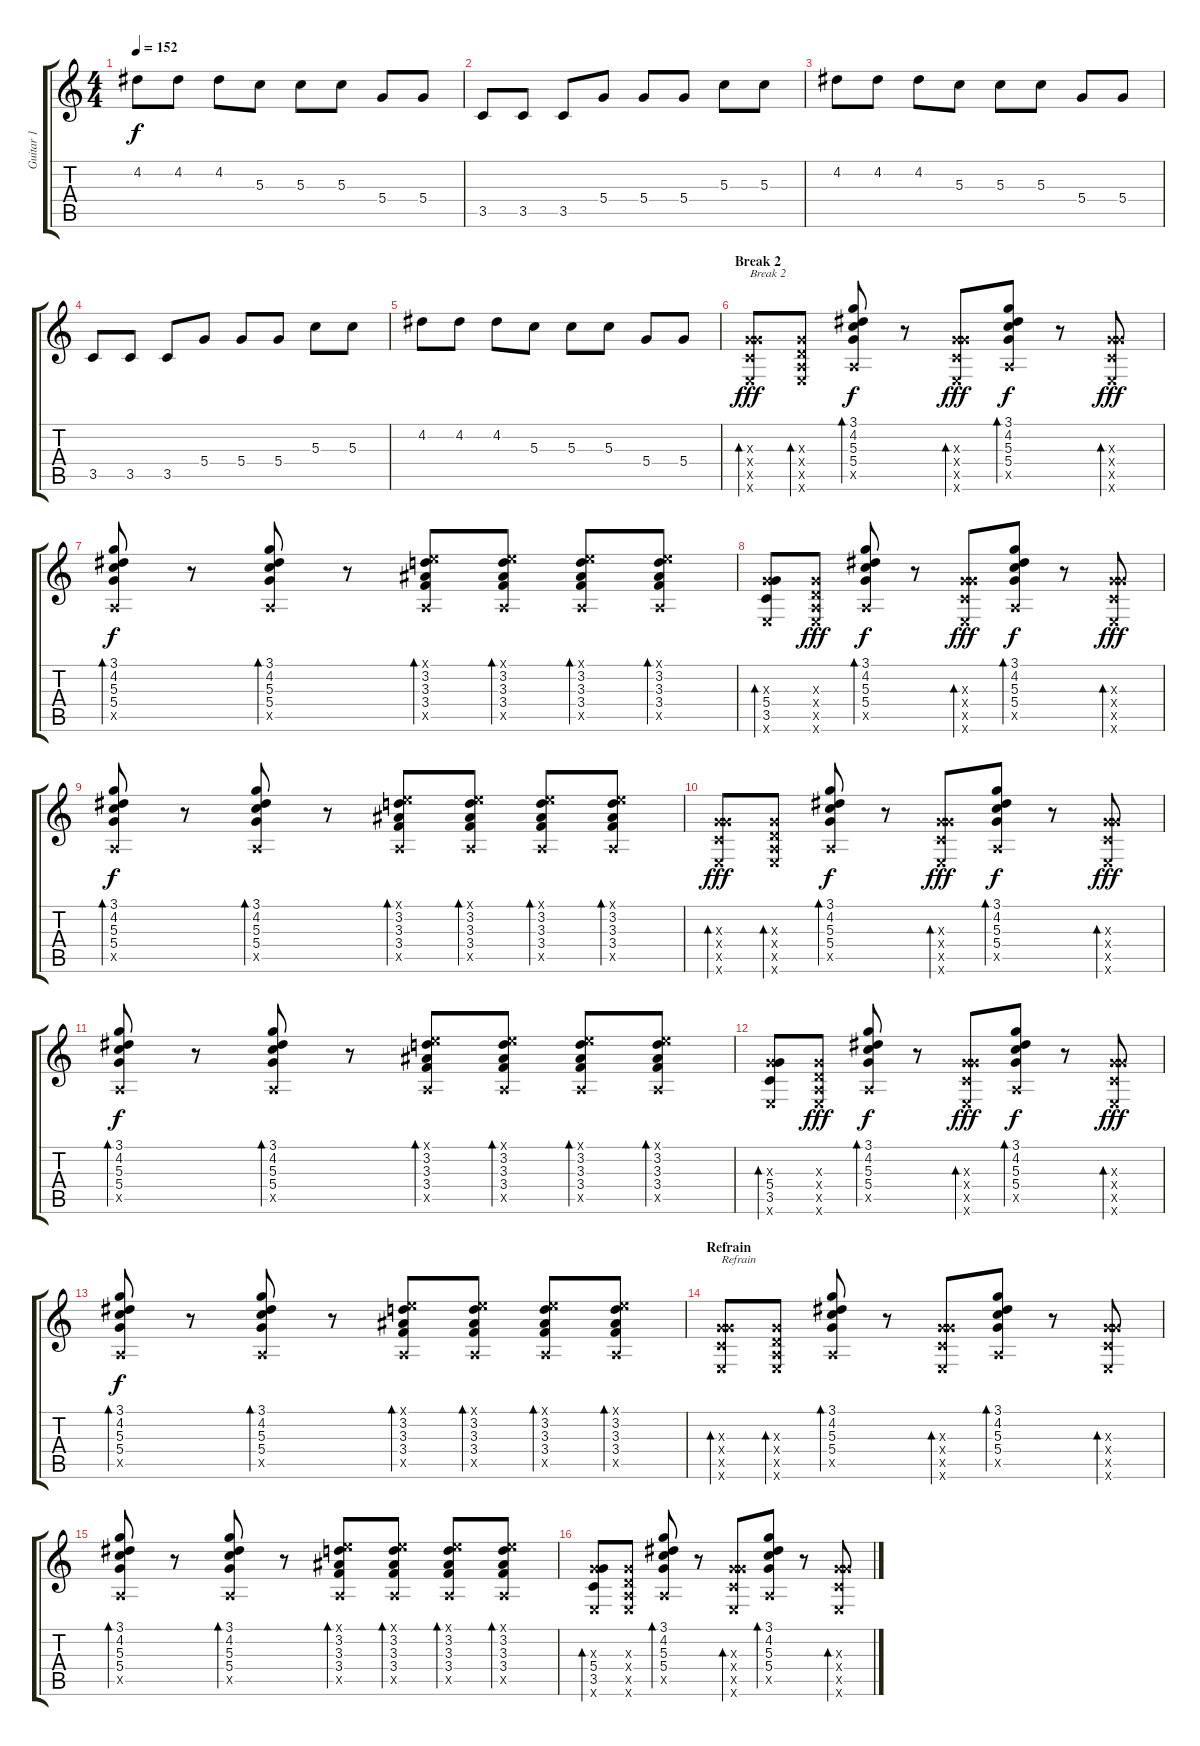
\track ("Guitar 1" "Guitar 1") {instrument acousticguitarsteel}
\staff {score tabs}
\tuning (E4 B3 G3 D3 A2 E2) {hide}
\ts (4 4)
\tempo 152
\clef g2
\ks c
4.2.8{dy f} 4.2.8 4.2.8 5.3.8 5.3.8 5.3.8 5.4.8 5.4.8 |
3.5.8 3.5.8 3.5.8 5.4.8 5.4.8 5.4.8 5.3.8 5.3.8 |
4.2.8 4.2.8 4.2.8 5.3.8 5.3.8 5.3.8 5.4.8 5.4.8 |
3.5.8 3.5.8 3.5.8 5.4.8 5.4.8 5.4.8 5.3.8 5.3.8 |
4.2.8 4.2.8 4.2.8 5.3.8 5.3.8 5.3.8 5.4.8 5.4.8 |
\section ("" "Break 2")
(0.3{x} 5.4{x} 3.5{x} 0.6{x}).8{bd 30 txt "Break 2" dy fff} (0.3{x} 0.4{x} 0.5{x} 0.6{x}).8{bd 30} (3.1 4.2 5.3 5.4 0.5{x}).8{bd 30 dy f} r.8 (0.3{x} 5.4{x} 3.5{x} 0.6{x}).8{bd 30 dy fff} (3.1 4.2 5.3 5.4 0.5{x}).8{bd 30 dy f} r.8 (0.3{x} 5.4{x} 3.5{x} 0.6{x}).8{bd 30 dy fff} |
(3.1 4.2 5.3 5.4 0.5{x}).8{bd 30 dy f} r.8 (3.1 4.2 5.3 5.4 0.5{x}).8{bd 30} r.8 (0.1{x} 3.2 3.3 3.4 0.5{x}).8{bd 30} (0.1{x} 3.2 3.3 3.4 0.5{x}).8{bd 30} (0.1{x} 3.2 3.3 3.4 0.5{x}).8{bd 30} (0.1{x} 3.2 3.3 3.4 0.5{x}).8{bd 30} |
(0.3{x} 5.4 3.5 0.6{x}).8{bd 30} (0.3{x} 0.4{x} 0.5{x} 0.6{x}).8{dy fff} (3.1 4.2 5.3 5.4 0.5{x}).8{bd 30 dy f} r.8 (0.3{x} 5.4{x} 3.5{x} 0.6{x}).8{bd 30 dy fff} (3.1 4.2 5.3 5.4 0.5{x}).8{bd 30 dy f} r.8 (0.3{x} 5.4{x} 3.5{x} 0.6{x}).8{bd 30 dy fff} |
(3.1 4.2 5.3 5.4 0.5{x}).8{bd 30 dy f} r.8 (3.1 4.2 5.3 5.4 0.5{x}).8{bd 30} r.8 (0.1{x} 3.2 3.3 3.4 0.5{x}).8{bd 30} (0.1{x} 3.2 3.3 3.4 0.5{x}).8{bd 30} (0.1{x} 3.2 3.3 3.4 0.5{x}).8{bd 30} (0.1{x} 3.2 3.3 3.4 0.5{x}).8{bd 30} |
(0.3{x} 5.4{x} 3.5{x} 0.6{x}).8{bd 30 dy fff} (0.3{x} 0.4{x} 0.5{x} 0.6{x}).8{bd 30} (3.1 4.2 5.3 5.4 0.5{x}).8{bd 30 dy f} r.8 (0.3{x} 5.4{x} 3.5{x} 0.6{x}).8{bd 30 dy fff} (3.1 4.2 5.3 5.4 0.5{x}).8{bd 30 dy f} r.8 (0.3{x} 5.4{x} 3.5{x} 0.6{x}).8{bd 30 dy fff} |
(3.1 4.2 5.3 5.4 0.5{x}).8{bd 30 dy f} r.8 (3.1 4.2 5.3 5.4 0.5{x}).8{bd 30} r.8 (0.1{x} 3.2 3.3 3.4 0.5{x}).8{bd 30} (0.1{x} 3.2 3.3 3.4 0.5{x}).8{bd 30} (0.1{x} 3.2 3.3 3.4 0.5{x}).8{bd 30} (0.1{x} 3.2 3.3 3.4 0.5{x}).8{bd 30} |
(0.3{x} 5.4 3.5 0.6{x}).8{bd 30} (0.3{x} 0.4{x} 0.5{x} 0.6{x}).8{dy fff} (3.1 4.2 5.3 5.4 0.5{x}).8{bd 30 dy f} r.8 (0.3{x} 5.4{x} 3.5{x} 0.6{x}).8{bd 30 dy fff} (3.1 4.2 5.3 5.4 0.5{x}).8{bd 30 dy f} r.8 (0.3{x} 5.4{x} 3.5{x} 0.6{x}).8{bd 30 dy fff} |
(3.1 4.2 5.3 5.4 0.5{x}).8{bd 30 dy f} r.8 (3.1 4.2 5.3 5.4 0.5{x}).8{bd 30} r.8 (0.1{x} 3.2 3.3 3.4 0.5{x}).8{bd 30} (0.1{x} 3.2 3.3 3.4 0.5{x}).8{bd 30} (0.1{x} 3.2 3.3 3.4 0.5{x}).8{bd 30} (0.1{x} 3.2 3.3 3.4 0.5{x}).8{bd 30} |
\section ("" "Refrain")
(0.3{x} 5.4{x} 3.5{x} 0.6{x}).8{bd 30 txt "Refrain"} (0.3{x} 0.4{x} 0.5{x} 0.6{x}).8{bd 30} (3.1 4.2 5.3 5.4 0.5{x}).8{bd 30} r.8 (0.3{x} 5.4{x} 3.5{x} 0.6{x}).8{bd 30} (3.1 4.2 5.3 5.4 0.5{x}).8{bd 30} r.8 (0.3{x} 5.4{x} 3.5{x} 0.6{x}).8{bd 30} |
(3.1 4.2 5.3 5.4 0.5{x}).8{bd 30} r.8 (3.1 4.2 5.3 5.4 0.5{x}).8{bd 30} r.8 (0.1{x} 3.2 3.3 3.4 0.5{x}).8{bd 30} (0.1{x} 3.2 3.3 3.4 0.5{x}).8{bd 30} (0.1{x} 3.2 3.3 3.4 0.5{x}).8{bd 30} (0.1{x} 3.2 3.3 3.4 0.5{x}).8{bd 30} |
(0.3{x} 5.4 3.5 0.6{x}).8{bd 30} (0.3{x} 0.4{x} 0.5{x} 0.6{x}).8 (3.1 4.2 5.3 5.4 0.5{x}).8{bd 30} r.8 (0.3{x} 5.4{x} 3.5{x} 0.6{x}).8{bd 30} (3.1 4.2 5.3 5.4 0.5{x}).8{bd 30} r.8 (0.3{x} 5.4{x} 3.5{x} 0.6{x}).8{bd 30}
